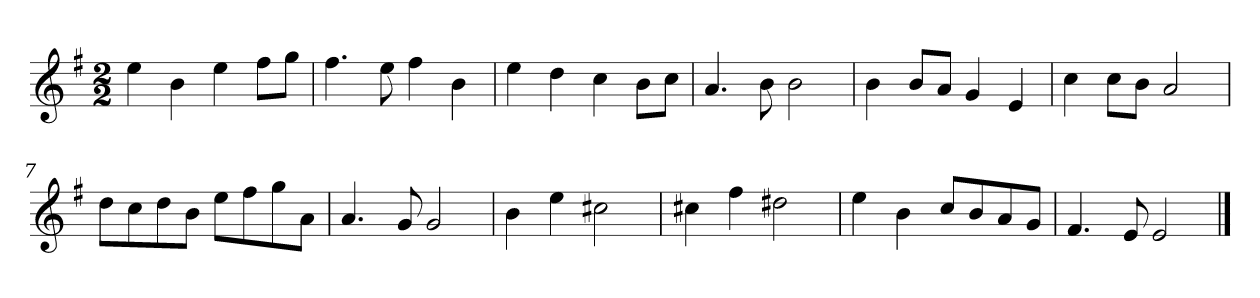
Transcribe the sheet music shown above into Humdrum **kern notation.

**kern
*part1
*staff1
*k[f#]
*M2/2
*MM120
=1
4ee
4b
4ee
8ff#L
8ggJ
=2
4.ff#
8ee
4ff#
4b
=3
4ee
4dd
4cc
8bL
8ccJ
=4
4.a
8b
2b
=5
4b
8bL
8aJ
4g
4e
=6
4cc
8ccL
8bJ
2a
=7
8ddL
8cc
8dd
8bJ
8eeL
8ff#
8gg
8aJ
=8
4.a
8g
2g
=9
4b
4ee
2cc#X
=10
4cc#X
4ff#
2dd#X
=11
4ee
4b
8ccL
8b
8a
8gJ
=12
4.f#
8e
2e
==
*-
